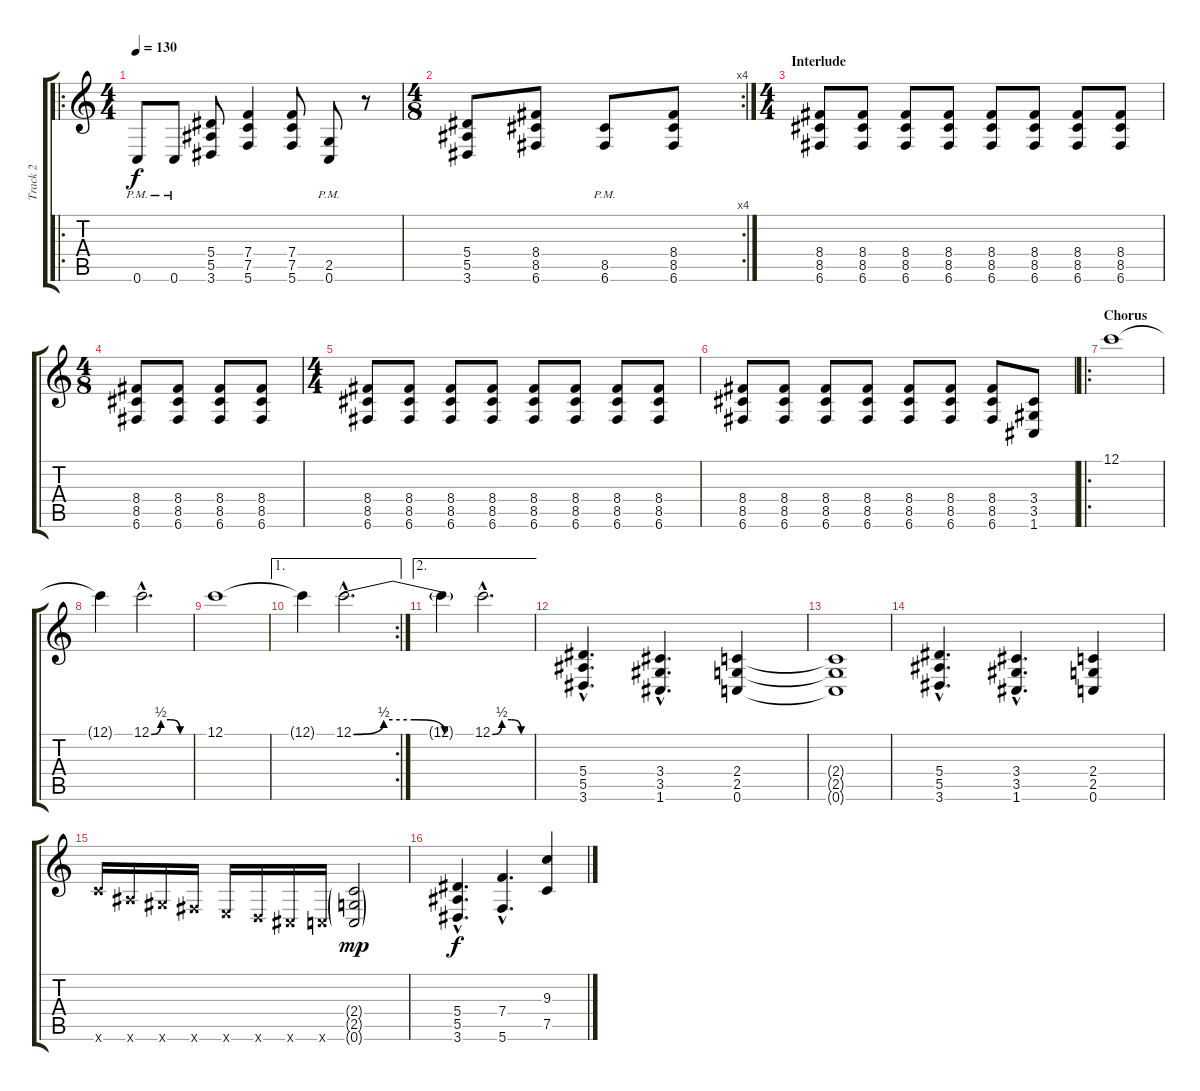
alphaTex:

\track ("Track 2" "Track 2") {instrument distortionguitar}
\staff {score tabs}
\tuning (C4 G3 Eb3 Bb2 F2 C2) {hide}
\ro
\ts (4 4)
\tempo 130
\clef g2
\ks c
0.6{pm}.8{dy f} 0.6{pm}.8 (5.4 5.5 3.6).8 (7.4 7.5 5.6).4 (7.4 7.5 5.6).8 (2.5{pm} 0.6{pm}).8 r.8 |
\rc 4
\ts (4 8)
(5.4 5.5 3.6).8 (8.4 8.5 6.6).8 (8.5{pm} 6.6{pm}).8 (8.4 8.5 6.6).8 |
\ts (4 4)
\section ("" "Interlude")
(8.4 8.5 6.6).8 (8.4 8.5 6.6).8 (8.4 8.5 6.6).8 (8.4 8.5 6.6).8 (8.4 8.5 6.6).8 (8.4 8.5 6.6).8 (8.4 8.5 6.6).8 (8.4 8.5 6.6).8 |
\ts (4 8)
(8.4 8.5 6.6).8 (8.4 8.5 6.6).8 (8.4 8.5 6.6).8 (8.4 8.5 6.6).8 |
\ts (4 4)
(8.4 8.5 6.6).8 (8.4 8.5 6.6).8 (8.4 8.5 6.6).8 (8.4 8.5 6.6).8 (8.4 8.5 6.6).8 (8.4 8.5 6.6).8 (8.4 8.5 6.6).8 (8.4 8.5 6.6).8 |
(8.4 8.5 6.6).8 (8.4 8.5 6.6).8 (8.4 8.5 6.6).8 (8.4 8.5 6.6).8 (8.4 8.5 6.6).8 (8.4 8.5 6.6).8 (8.4 8.5 6.6).8 (3.4 3.5 1.6).8 |
\ro
\section ("" "Chorus")
12.1.1 |
12.1{t}.4 12.1{be (custom 0 0 15 2 30 2 45 0 60 0) hac}.2{d} |
12.1.1 |
\ae 1
\rc 2
12.1{t}.4 12.1{be (custom 0 0 15 2 30 2 45 0 60 0) hac}.2{d} |
\ae 2
12.1{t}.4 12.1{be (custom 0 0 15 2 30 2 45 0 60 0) hac}.2{d} |
(5.4{hac} 5.5{hac} 3.6{hac}).4{d} (3.4{hac} 3.5{hac} 1.6{hac}).4{d} (2.4 2.5 0.6).4 |
(2.4{t} 2.5{t} 0.6{t}).1 |
(5.4{hac} 5.5{hac} 3.6{hac}).4{d} (3.4{hac} 3.5{hac} 1.6{hac}).4{d} (2.4 2.5 0.6).4 |
12.6{x}.16 10.6{x}.16 8.6{x}.16 6.6{x}.16 4.6{x}.16 2.6{x}.16 1.6{x}.16 0.6{x}.16 (2.4{g} 2.5{g} 0.6{g}).2{dy mp} |
(5.4{hac} 5.5{hac} 3.6{hac}).4{d dy f} (7.4{hac} 5.6{hac}).4{d} (9.3 7.5).4
